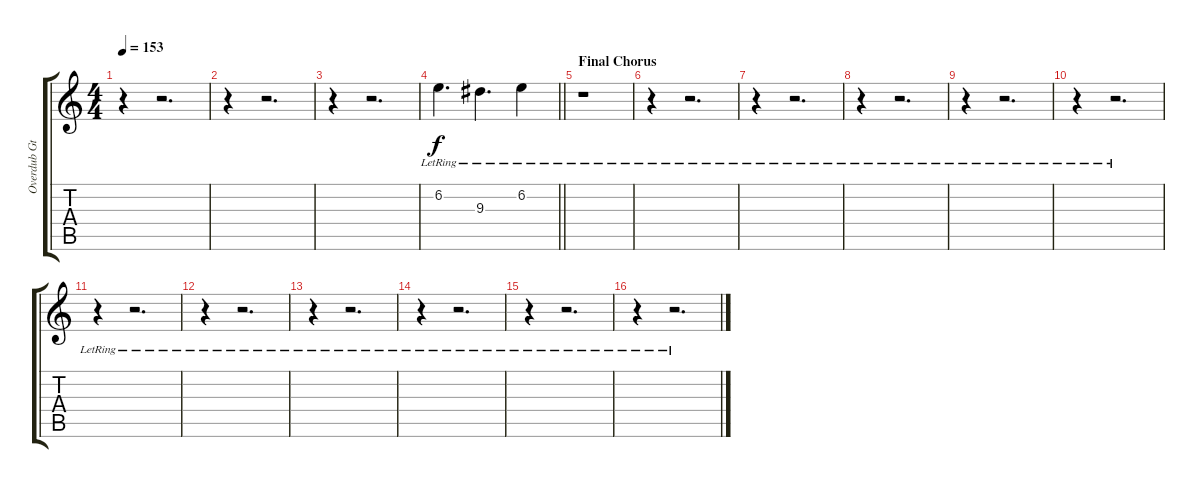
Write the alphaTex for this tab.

\track ("Overdub Gtr" "Overdub Gt") {instrument distortionguitar}
\staff {score tabs}
\tuning (Eb4 Bb3 Gb3 Db3 Ab2 Db2) {hide}
\ts (4 4)
\tempo 153
\clef g2
\ks c
r.4{dy f} r.2{d} |
r.4 r.2{d} |
r.4 r.2{d} |
\barLineRight lightlight
6.2{lr}.4{d volume 9} 9.3{lr}.4{d} 6.2{lr}.4 |
\section ("" "Final Chorus")
r.1 |
r.4 r.2{d} |
r.4 r.2{d} |
r.4 r.2{d} |
r.4 r.2{d} |
r.4 r.2{d} |
r.4 r.2{d} |
r.4 r.2{d} |
r.4 r.2{d} |
r.4 r.2{d} |
r.4 r.2{d} |
r.4 r.2{d}
